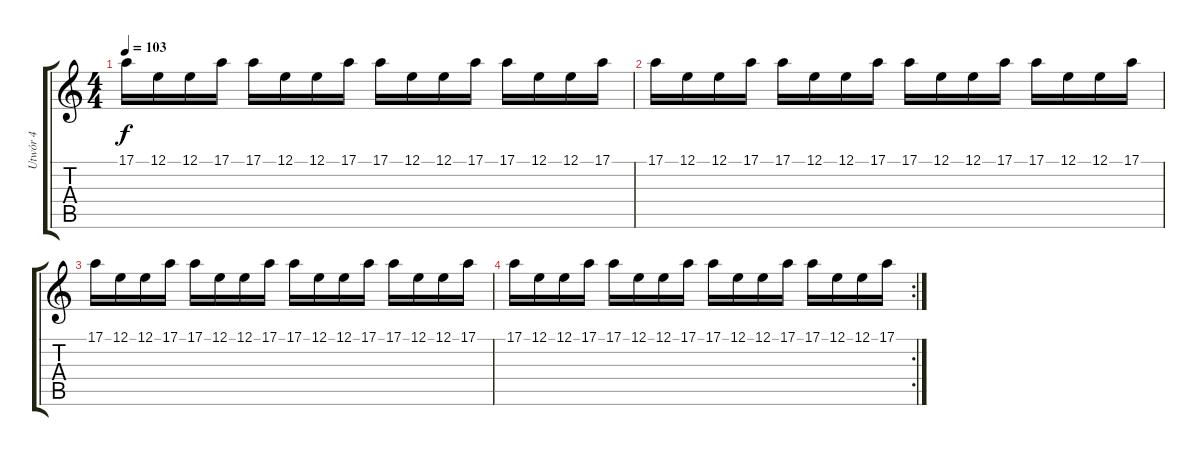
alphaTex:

\track ("Utwór 4" "Utwór 4") {instrument lead7fifths}
\staff {score tabs}
\tuning (E4 B3 G3 D3 A2 E2) {hide}
\ts (4 4)
\tempo 103
\clef g2
\ks c
17.1.16{dy f} 12.1.16 12.1.16 17.1.16 17.1.16 12.1.16 12.1.16 17.1.16 17.1.16 12.1.16 12.1.16 17.1.16 17.1.16 12.1.16 12.1.16 17.1.16 |
17.1.16 12.1.16 12.1.16 17.1.16 17.1.16 12.1.16 12.1.16 17.1.16 17.1.16 12.1.16 12.1.16 17.1.16 17.1.16 12.1.16 12.1.16 17.1.16 |
17.1.16 12.1.16 12.1.16 17.1.16 17.1.16 12.1.16 12.1.16 17.1.16 17.1.16 12.1.16 12.1.16 17.1.16 17.1.16 12.1.16 12.1.16 17.1.16 |
\rc 2
17.1.16 12.1.16 12.1.16 17.1.16 17.1.16 12.1.16 12.1.16 17.1.16 17.1.16 12.1.16 12.1.16 17.1.16 17.1.16 12.1.16 12.1.16 17.1.16
